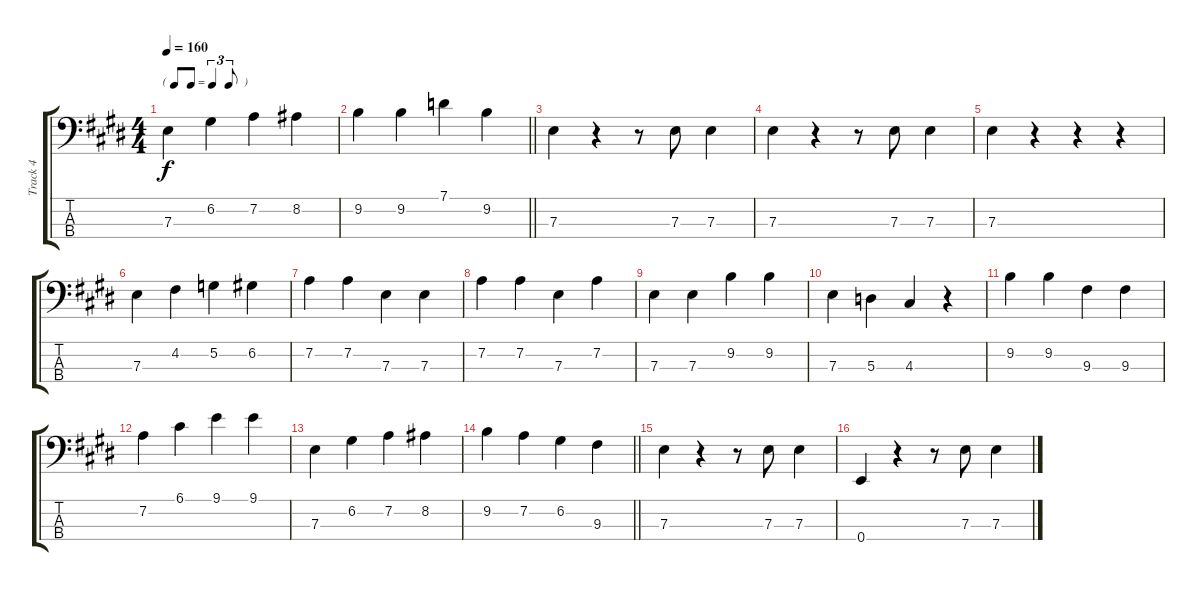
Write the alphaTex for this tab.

\track ("Track 4" "Track 4") {instrument electricbassfinger}
\staff {score tabs}
\tuning (G2 D2 A1 E1) {hide}
\ts (4 4)
\tf triplet8th
\tempo 160
\clef f4
\ks e
7.3.4{dy f} 6.2.4 7.2.4 8.2.4 |
\barLineRight lightlight
9.2.4 9.2.4 7.1.4 9.2.4 |
7.3.4 r.4 r.8 7.3.8 7.3.4 |
7.3.4 r.4 r.8 7.3.8 7.3.4 |
7.3.4 r.4 r.4 r.4 |
7.3.4 4.2.4 5.2.4 6.2.4 |
7.2.4 7.2.4 7.3.4 7.3.4 |
7.2.4 7.2.4 7.3.4 7.2.4 |
7.3.4 7.3.4 9.2.4 9.2.4 |
7.3.4 5.3.4 4.3.4 r.4 |
9.2.4 9.2.4 9.3.4 9.3.4 |
7.2.4 6.1.4 9.1.4 9.1.4 |
7.3.4 6.2.4 7.2.4 8.2.4 |
\barLineRight lightlight
9.2.4 7.2.4 6.2.4 9.3.4 |
7.3.4 r.4 r.8 7.3.8 7.3.4 |
0.4.4 r.4 r.8 7.3.8 7.3.4
